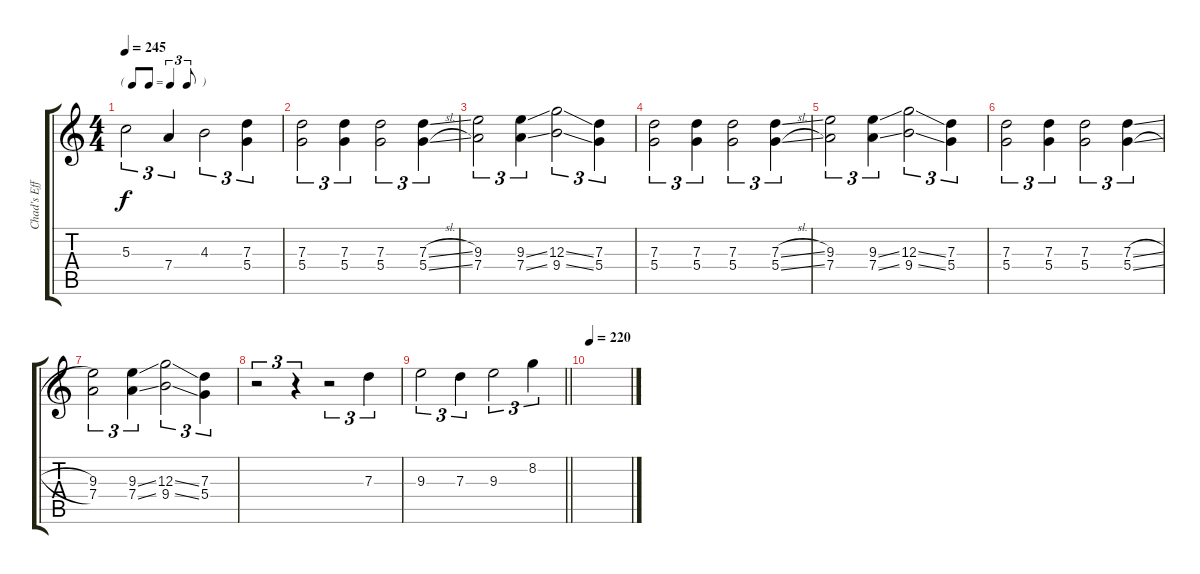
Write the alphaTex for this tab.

\track ("Chad's Effects" "Chad's Eff") {instrument distortionguitar}
\staff {score tabs}
\tuning (E4 B3 G3 D3 A2 E2) {hide}
\ts (4 4)
\tf triplet8th
\tempo 245
\clef g2
\ks c
5.3.2{tu (3 2) dy f} 7.4.4{tu (3 2)} 4.3.2{tu (3 2)} (7.3 5.4).4{tu (3 2)} |
(7.3 5.4).2{tu (3 2)} (7.3 5.4).4{tu (3 2)} (7.3 5.4).2{tu (3 2)} (7.3{sl} 5.4{sl}).4{tu (3 2)} |
(9.3 7.4).2{tu (3 2)} (9.3{ss} 7.4{ss}).4{tu (3 2)} (12.3{ss} 9.4{ss}).2{tu (3 2)} (7.3 5.4).4{tu (3 2)} |
(7.3 5.4).2{tu (3 2)} (7.3 5.4).4{tu (3 2)} (7.3 5.4).2{tu (3 2)} (7.3{sl} 5.4{sl}).4{tu (3 2)} |
(9.3 7.4).2{tu (3 2)} (9.3{ss} 7.4{ss}).4{tu (3 2)} (12.3{ss} 9.4{ss}).2{tu (3 2)} (7.3 5.4).4{tu (3 2)} |
(7.3 5.4).2{tu (3 2)} (7.3 5.4).4{tu (3 2)} (7.3 5.4).2{tu (3 2)} (7.3{sl} 5.4{sl}).4{tu (3 2)} |
(9.3 7.4).2{tu (3 2)} (9.3{ss} 7.4{ss}).4{tu (3 2)} (12.3{ss} 9.4{ss}).2{tu (3 2)} (7.3 5.4).4{tu (3 2)} |
r.2{tu (3 2)} r.4{tu (3 2)} r.2{tu (3 2)} 7.3.4{tu (3 2)} |
\barLineRight lightlight
9.3.2{tu (3 2)} 7.3.4{tu (3 2)} 9.3.2{tu (3 2)} 8.2.4{tu (3 2)} |
\section ("" "")
\tempo 220
